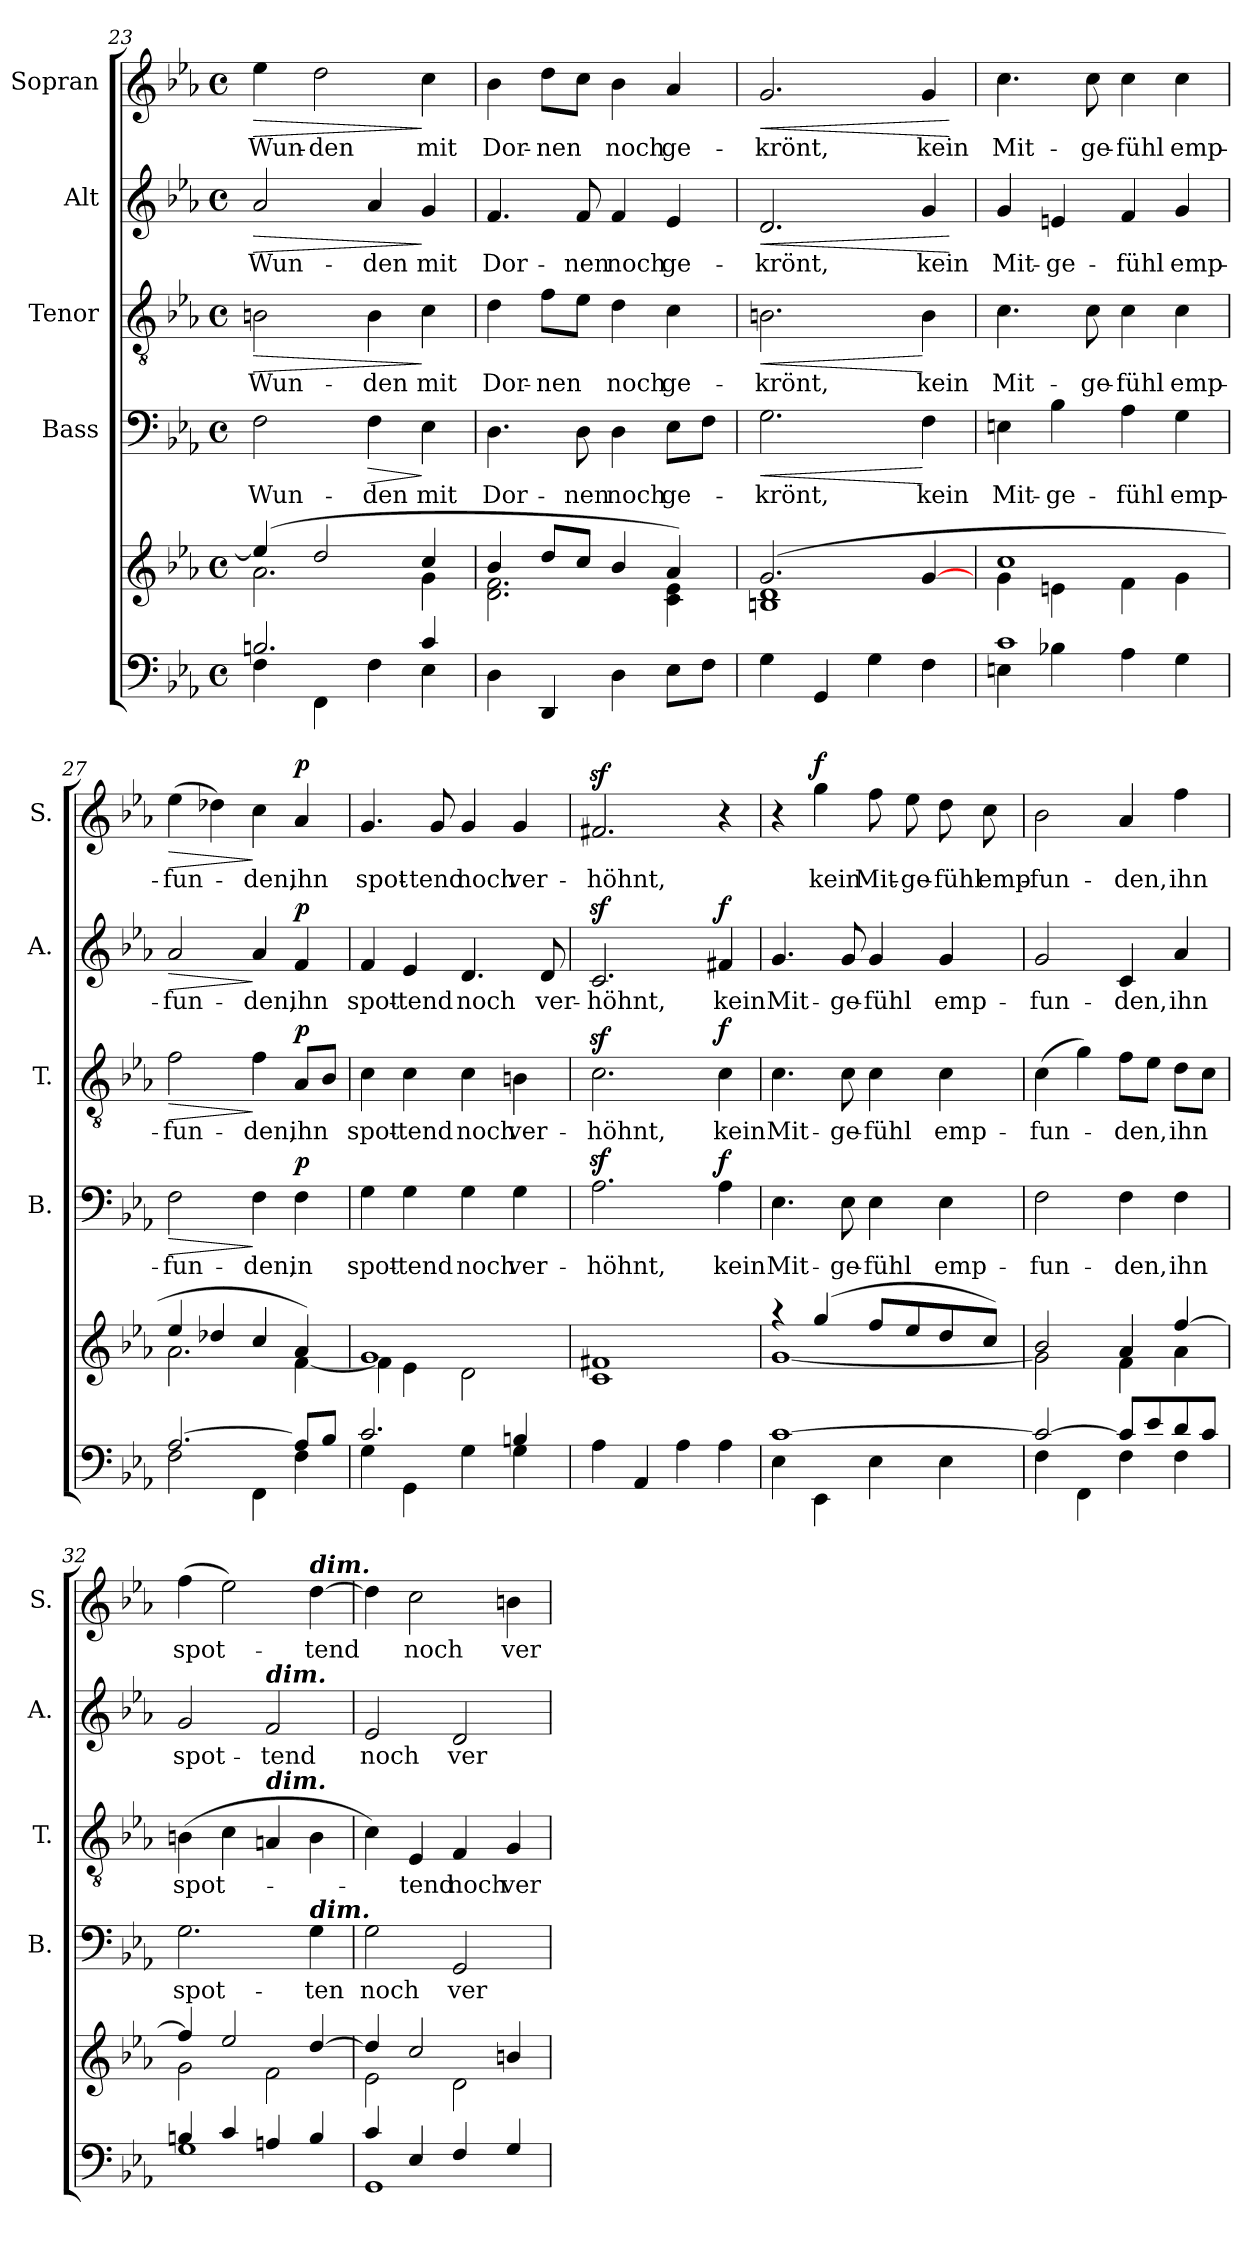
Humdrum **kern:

**kern	**kern	**kern	**text	**dynam	**kern	**text	**dynam	**kern	**text	**dynam	**kern	**text	**dynam
*part5	*part5	*part4	*part4	*part4	*part3	*part3	*part3	*part2	*part2	*part2	*part1	*part1	*part1
*staff6	*staff5	*staff4	*staff4	*staff4	*staff3	*staff3	*staff3	*staff2	*staff2	*staff2	*staff1	*staff1	*staff1
*	*	*I"Bass	*	*	*I"Tenor	*	*	*I"Alt	*	*	*I"Sopran	*	*
*	*	*I'B.	*	*	*I'T.	*	*	*I'A.	*	*	*I'S.	*	*
*clefF4	*clefG2	*clefF4	*	*	*clefGv2	*	*	*clefG2	*	*	*clefG2	*	*
*k[b-e-a-]	*k[b-e-a-]	*k[b-e-a-]	*	*	*k[b-e-a-]	*	*	*k[b-e-a-]	*	*	*k[b-e-a-]	*	*
*E-:	*E-:	*E-:	*	*	*E-:	*	*	*E-:	*	*	*E-:	*	*
*M4/4	*M4/4	*M4/4	*	*	*M4/4	*	*	*M4/4	*	*	*M4/4	*	*
*met(c)	*met(c)	*met(c)	*	*	*met(c)	*	*	*met(c)	*	*	*met(c)	*	*
=23	=23	=23	=23	=23	=23	=23	=23	=23	=23	=23	=23	=23	=23
*^	*^	*	*	*	*	*	*	*	*	*	*	*	*
!	!	!	!	!	!LO:LY:b	!	!	!LO:LY:b	!LO:HP:b	!	!LO:LY:b	!LO:HP:b	!	!LO:LY:b	!LO:HP:b
2.Bn/	4F\	(4ee-/]	2.a-\	2F\	Wun-	.	2Bn\	Wun-	>	2a-/	Wun-	>	4ee-\	Wun-	>
!	!	!	!	!	!	!	!	!	!	!	!	!	!	!LO:LY:b	!
.	4FF\	2dd/	.	.	.	.	.	.	.	.	.	.	2dd\	-den	.
!	!	!	!	!	!LO:LY:b	!LO:HP:b	!	!LO:LY:b	!	!	!LO:LY:b	!	!	!	!
.	4F\	.	.	4F\	-den	>	4B\	-den	.	4a-/	-den	.	.	.	.
!	!	!	!	!	!LO:LY:b	!	!	!LO:LY:b	!	!	!LO:LY:b	!	!	!LO:LY:b	!
4c/	4E-\	4cc/	4g\	4E-\	mit	]	4c\	mit	]	4g/	mit	]	4cc\	mit	]
=24	=24	=24	=24	=24	=24	=24	=24	=24	=24	=24	=24	=24	=24	=24	=24
!	!	!	!	!	!LO:LY:b	!	!	!LO:LY:b	!	!	!LO:LY:b	!	!	!LO:LY:b	!
*v	*v	*	*	*	*	*	*	*	*	*	*	*	*	*	*
4D\	4b-/	2.d\ 2.f\	4.D\	Dor-	.	4d\	Dor-	.	4.f/	Dor-	.	4b-\	Dor-	.
!	!	!	!	!	!	!	!LO:LY:b	!	!	!	!	!	!LO:LY:b	!
4DD/	8dd/L	.	.	.	.	8f\L	-nen	.	.	.	.	8dd\L	-nen	.
!	!	!	!	!LO:LY:b	!	!	!	!	!	!LO:LY:b	!	!	!	!
.	8cc/J	.	8D\	-nen	.	8e-\J	.	.	8f/	-nen	.	8cc\J	.	.
!	!	!	!	!LO:LY:b	!	!	!LO:LY:b	!	!	!LO:LY:b	!	!	!LO:LY:b	!
4D\	4b-/	.	4D\	noch	.	4d\	noch	.	4f/	noch	.	4b-\	noch	.
!	!	!	!	!LO:LY:b	!	!	!LO:LY:b	!	!	!LO:LY:b	!	!	!LO:LY:b	!
8E-\L	4a-/)	4c\ 4e-\	8E-\L	ge-	.	4c\	ge-	.	4e-/	ge-	.	4a-/	ge-	.
8F\J	.	.	8F\J	.	.	.	.	.	.	.	.	.	.	.
=25	=25	=25	=25	=25	=25	=25	=25	=25	=25	=25	=25	=25	=25	=25
!	!	!	!	!LO:LY:b	!LO:HP:b	!	!LO:LY:b	!LO:HP:b	!	!LO:LY:b	!LO:HP:b	!	!LO:LY:b	!LO:HP:b
4G\	(2.g/	1Bn 1d	2.G\	-krönt,	<	2.Bn\	-krönt,	<	2.d/	-krönt,	<	2.g/	-krönt,	<
4GG/	.	.	.	.	.	.	.	.	.	.	.	.	.	.
4G\	.	.	.	.	.	.	.	.	.	.	.	.	.	.
!	!	!	!	!LO:LY:b	!	!	!LO:LY:b	!	!	!LO:LY:b	!	!	!LO:LY:b	!
4F\	[<4g/	.	4F\	kein	[	4B\	kein	[	4g/	kein	.	4g/	kein	.
*	*v	*v	*	*	*	*	*	*	*	*	*	*	*	*
.	.	.	.	.	.	.	.	.	.	[	.	.	[
!!LO:LB:g=z
=26	=26	=26	=26	=26	=26	=26	=26	=26	=26	=26	=26	=26	=26
*^	*^	*	*	*	*	*	*	*	*	*	*	*	*
!	!	!	!	!	!LO:LY:b	!	!	!LO:LY:b	!	!	!LO:LY:b	!	!	!LO:LY:b	!
1c	4En\	1cc	4g\	4En\	Mit-	.	4.c\	Mit-	.	4g/	Mit-	.	4.cc\	Mit-	.
!	!	!	!	!	!LO:LY:b	!	!	!	!	!	!LO:LY:b	!	!	!	!
.	4B-X\	.	4en\	4B-\	-ge-	.	.	.	.	4en/	-ge-	.	.	.	.
!	!	!	!	!	!	!	!	!LO:LY:b	!	!	!	!	!	!LO:LY:b	!
.	.	.	.	.	.	.	8c\	-ge-	.	.	.	.	8cc\	-ge-	.
!	!	!	!	!	!LO:LY:b	!	!	!LO:LY:b	!	!	!LO:LY:b	!	!	!LO:LY:b	!
.	4A-\	.	4f\	4A-\	-fühl	.	4c\	-fühl	.	4f/	-fühl	.	4cc\	-fühl	.
!	!	!	!	!	!LO:LY:b	!	!	!LO:LY:b	!	!	!LO:LY:b	!	!	!LO:LY:b	!
.	4G\	.	4g\	4G\	emp-	.	4c\	emp-	.	4g/	emp-	.	4cc\	emp-	.
=27	=27	=27	=27	=27	=27	=27	=27	=27	=27	=27	=27	=27	=27	=27	=27
!	!	!	!	!	!LO:LY:b	!LO:HP:b	!	!LO:LY:b	!LO:HP:b	!	!LO:LY:b	!LO:HP:b	!	!LO:LY:b	!LO:HP:b
[>2.A-/	2F\	4ee-/	2.a-\	2F\	-fun-	>	2f\	-fun-	>	2a-/	-fun-	>	(>4ee-\	-fun-	>
.	.	4dd-X/	.	.	.	.	.	.	.	.	.	.	4dd-X\)	.	.
!	!	!	!	!	!LO:LY:b	!	!	!LO:LY:b	!	!	!LO:LY:b	!	!	!LO:LY:b	!
.	4FF\	4cc/	.	4F\	-den,	]	4f\	-den,	]	4a-/	-den,	]	4cc\	-den,	]
!	!	!	!	!	!LO:LY:b	!LO:DY:a	!	!LO:LY:b	!LO:DY:a	!	!LO:LY:b	!LO:DY:a	!	!LO:LY:b	!LO:DY:a
8A-/L]	4F\	4a-/)	[<4f\	4F\	in	p	8A-/L	ihn	p	4f/	ihn	p	4a-/	ihn	p
8B-/J	.	.	.	.	.	.	8B-/J	.	.	.	.	.	.	.	.
=28	=28	=28	=28	=28	=28	=28	=28	=28	=28	=28	=28	=28	=28	=28	=28
!	!	!	!	!	!LO:LY:b	!	!	!LO:LY:b	!	!	!LO:LY:b	!	!	!LO:LY:b	!
2.c/	4G\	1g	4f\]	4G\	spot-	.	4c\	spot-	.	4f/	spot-	.	4.g/	spot-	.
!	!	!	!	!	!LO:LY:b	!	!	!LO:LY:b	!	!	!LO:LY:b	!	!	!	!
.	4GG\	.	4e-\	4G\	-tend	.	4c\	-tend	.	4e-/	-tend	.	.	.	.
!	!	!	!	!	!	!	!	!	!	!	!	!	!	!LO:LY:b	!
.	.	.	.	.	.	.	.	.	.	.	.	.	8g/	-tend	.
!	!	!	!	!	!LO:LY:b	!	!	!LO:LY:b	!	!	!LO:LY:b	!	!	!LO:LY:b	!
.	4G\	.	2d\	4G\	noch	.	4c\	noch	.	4.d/	noch	.	4g/	noch	.
!	!	!	!	!	!LO:LY:b	!	!	!LO:LY:b	!	!	!	!	!	!LO:LY:b	!
4Bn/	4G\	.	.	4G\	ver-	.	4Bn\	ver-	.	.	.	.	4g/	ver-	.
!	!	!	!	!	!	!	!	!	!	!	!LO:LY:b	!	!	!	!
.	.	.	.	.	.	.	.	.	.	8d/	ver-	.	.	.	.
*v	*v	*	*	*	*	*	*	*	*	*	*	*	*	*	*
=29	=29	=29	=29	=29	=29	=29	=29	=29	=29	=29	=29	=29	=29	=29
!	!	!	!	!LO:LY:b	!	!	!LO:LY:b	!	!	!LO:LY:b	!	!	!LO:LY:b	!
4A-\	1f#X	1c	2.A-z>\	-höhnt,	.	2.cz>\	-höhnt,	.	2.cz>/	-höhnt,	.	2.f#Xz>/	-höhnt,	.
4AA-/	.	.	.	.	.	.	.	.	.	.	.	.	.	.
4A-\	.	.	.	.	.	.	.	.	.	.	.	.	.	.
!	!	!	!	!LO:LY:b	!LO:DY:a	!	!LO:LY:b	!LO:DY:a	!	!LO:LY:b	!LO:DY:a	!	!	!
4A-\	.	.	4A-\	kein	f	4c\	kein	f	4f#X/	kein	f	4r	.	.
=30	=30	=30	=30	=30	=30	=30	=30	=30	=30	=30	=30	=30	=30	=30
*^	*	*	*	*	*	*	*	*	*	*	*	*	*	*
!	!	!	!	!	!LO:LY:b	!	!	!LO:LY:b	!	!	!LO:LY:b	!	!	!	!
[>1c	4E-\	4rgg	[<1g	4.E-\	Mit-	.	4.c\	Mit-	.	4.g/	Mit-	.	4r	.	.
!	!	!	!	!	!	!	!	!	!	!	!	!	!	!LO:LY:b	!LO:DY:a
.	4EE-\	(4gg/	.	.	.	.	.	.	.	.	.	.	4gg\	kein	f
!	!	!	!	!	!LO:LY:b	!	!	!LO:LY:b	!	!	!LO:LY:b	!	!	!	!
.	.	.	.	8E-\	-ge-	.	8c\	-ge-	.	8g/	-ge-	.	.	.	.
!	!	!	!	!	!LO:LY:b	!	!	!LO:LY:b	!	!	!LO:LY:b	!	!	!LO:LY:b	!
.	4E-\	8ff/L	.	4E-\	-fühl	.	4c\	-fühl	.	4g/	-fühl	.	8ff\	Mit-	.
!	!	!	!	!	!	!	!	!	!	!	!	!	!	!LO:LY:b	!
.	.	8ee-/	.	.	.	.	.	.	.	.	.	.	8ee-\	-ge-	.
!	!	!	!	!	!LO:LY:b	!	!	!LO:LY:b	!	!	!LO:LY:b	!	!	!LO:LY:b	!
.	4E-\	8dd/	.	4E-\	emp-	.	4c\	emp-	.	4g/	emp-	.	8dd\	-fühl	.
!	!	!	!	!	!	!	!	!	!	!	!	!	!	!LO:LY:b	!
.	.	8cc/J)	.	.	.	.	.	.	.	.	.	.	8cc\	emp-	.
!!LO:PB:g=z
=31	=31	=31	=31	=31	=31	=31	=31	=31	=31	=31	=31	=31	=31	=31	=31
!	!	!	!	!	!LO:LY:b	!	!	!LO:LY:b	!	!	!LO:LY:b	!	!	!LO:LY:b	!
2c/_	4F\	2b-/	2g\]	2F\	-fun-	.	(>4c\	-fun-	.	2g/	-fun-	.	2b-\	-fun-	.
.	4FF\	.	.	.	.	.	4g\)	.	.	.	.	.	.	.	.
!	!	!	!	!	!LO:LY:b	!	!	!LO:LY:b	!	!	!LO:LY:b	!	!	!LO:LY:b	!
8c/L]	4F\	4a-/	4f\	4F\	-den,	.	8f\L	-den,	.	4c/	-den,	.	4a-/	-den,	.
8e-/	.	.	.	.	.	.	8e-\J	.	.	.	.	.	.	.	.
!	!	!	!	!	!LO:LY:b	!	!	!LO:LY:b	!	!	!LO:LY:b	!	!	!LO:LY:b	!
8d/	4F\	[>4ff/	4a-\	4F\	ihn	.	8d\L	ihn	.	4a-/	ihn	.	4ff\	ihn	.
8c/J	.	.	.	.	.	.	8c\J	.	.	.	.	.	.	.	.
=32	=32	=32	=32	=32	=32	=32	=32	=32	=32	=32	=32	=32	=32	=32	=32
!	!	!	!	!	!LO:LY:b	!	!	!LO:LY:b	!	!	!LO:LY:b	!	!	!LO:LY:b	!
4Bn/	1G	4ff/]	2g\	2.G\	spot-	.	(>4Bn\	spot-	.	2g/	spot-	.	(>4ff\	spot-	.
4c/	.	2ee-/	.	.	.	.	4c\	.	.	.	.	.	2ee-\)	.	.
!	!	!	!	!	!	!	!	!	!	!LO:TX:a:Bi:t=dim.	!	!	!	!	!
!	!	!	!	!	!	!	!LO:TX:a:Bi:t=dim.	!	!	!	!	!	!	!	!
!	!	!	!	!	!	!	!	!	!	!	!LO:LY:b	!	!	!	!
4An/	.	.	2f\	.	.	.	4An/	.	.	2f/	-tend	.	.	.	.
!	!	!	!	!	!	!	!	!	!	!	!	!	!LO:TX:a:Bi:t=dim.	!	!
!	!	!	!	!LO:TX:a:Bi:t=dim.	!	!	!	!	!	!	!	!	!	!	!
!	!	!	!	!	!LO:LY:b	!	!	!	!	!	!	!	!	!LO:LY:b	!
4B/	.	[>4dd/	.	4G\	-ten	.	4B\	.	.	.	.	.	[4dd\	-tend	.
=33	=33	=33	=33	=33	=33	=33	=33	=33	=33	=33	=33	=33	=33	=33	=33
!	!	!	!	!	!LO:LY:b	!	!	!	!	!	!LO:LY:b	!	!	!	!
4c/	1GG	4dd/]	2e-\	2G\	noch	.	4c\)	.	.	2e-/	noch	.	4dd\]	.	.
!	!	!	!	!	!	!	!	!LO:LY:b	!	!	!	!	!	!LO:LY:b	!
4E-/	.	2cc/	.	.	.	.	4E-/	-tend	.	.	.	.	2cc\	noch	.
!	!	!	!	!	!LO:LY:b	!	!	!LO:LY:b	!	!	!LO:LY:b	!	!	!	!
4F/	.	.	2d\	2GG/	ver-	.	4F/	noch	.	2d/	ver-	.	.	.	.
!	!	!	!	!	!	!	!	!LO:LY:b	!	!	!	!	!	!LO:LY:b	!
4G/	.	4bn/	.	.	.	.	4G/	ver-	.	.	.	.	4bn\	ver-	.
*v	*v	*	*	*	*	*	*	*	*	*	*	*	*	*	*
*	*v	*v	*	*	*	*	*	*	*	*	*	*	*	*
=	=	=	=	=	=	=	=	=	=	=	=	=	=
*-	*-	*-	*-	*-	*-	*-	*-	*-	*-	*-	*-	*-	*-
